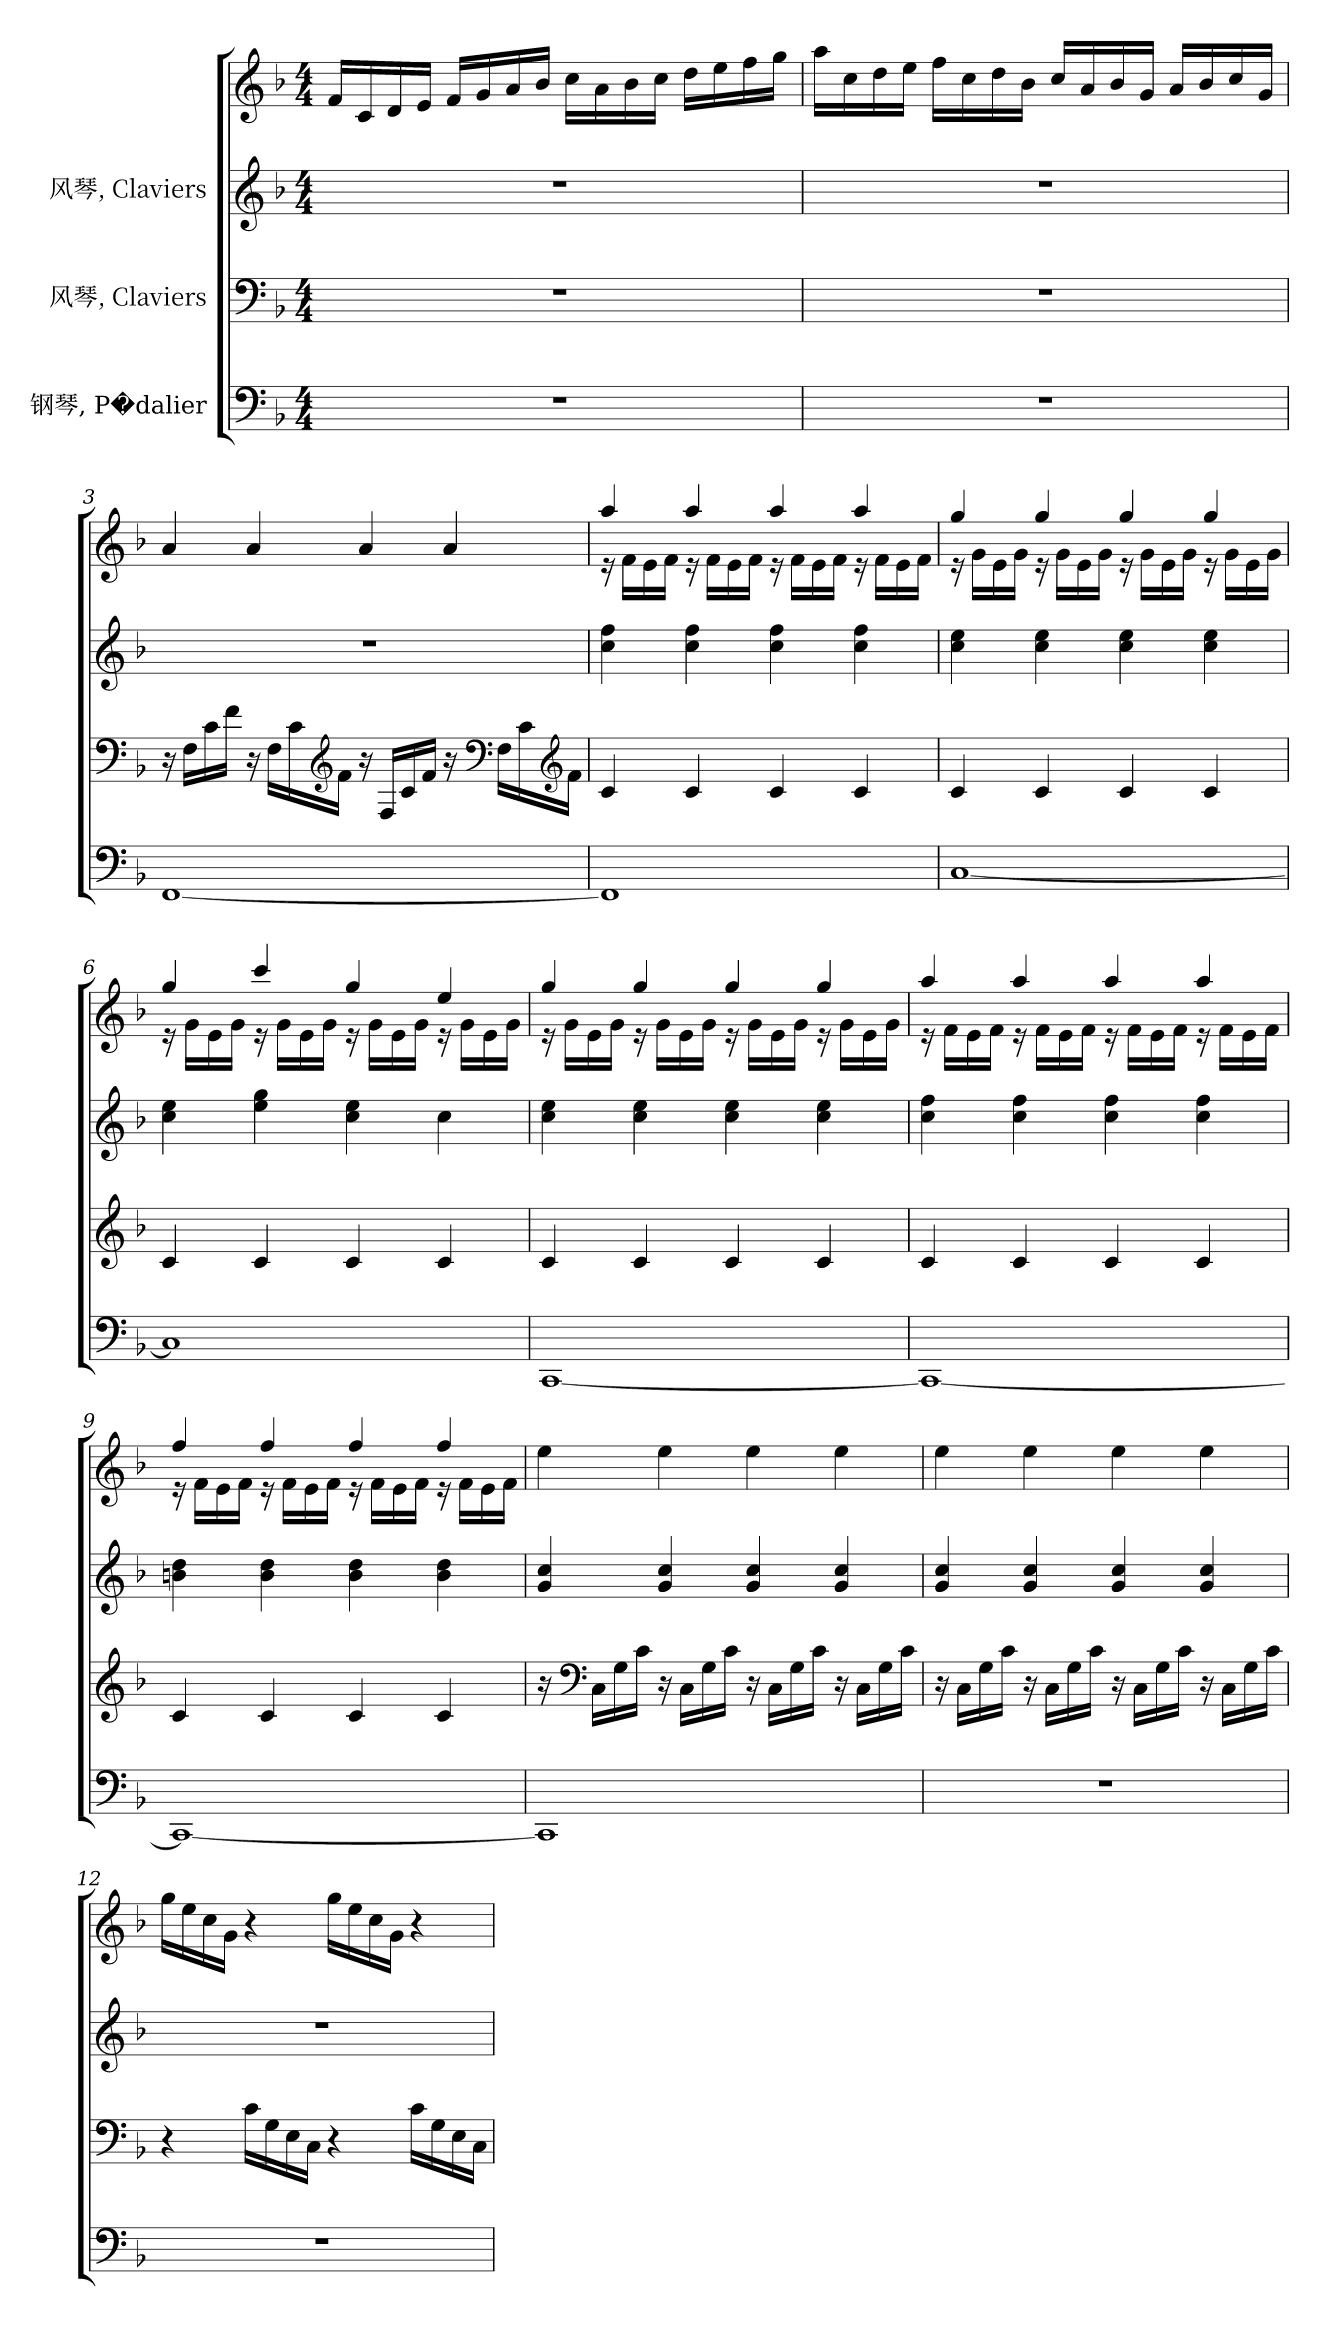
**kern	**kern	**kern	**kern
*part3	*part2	*part1	*part1
*staff4	*staff3	*staff2	*staff1
*I"钢琴, P�dalier	*I"风琴, Claviers	*I"风琴, Claviers	*
*clefF4	*clefF4	*clefG2	*clefG2
*k[b-]	*k[b-]	*k[b-]	*k[b-]
*M4/4	*M4/4	*M4/4	*M4/4
*MM76	*MM76	*MM76	*MM76
=1	=1	=1	=1
1r	1r	1r	16f/LL
.	.	.	16c/
.	.	.	16d/
.	.	.	16e/JJ
.	.	.	16f/LL
.	.	.	16g/
.	.	.	16a/
.	.	.	16b-/JJ
.	.	.	16cc\LL
.	.	.	16a\
.	.	.	16b-\
.	.	.	16cc\JJ
.	.	.	16dd\LL
.	.	.	16ee\
.	.	.	16ff\
.	.	.	16gg\JJ
=2	=2	=2	=2
1r	1r	1r	16aa\LL
.	.	.	16cc\
.	.	.	16dd\
.	.	.	16ee\JJ
.	.	.	16ff\LL
.	.	.	16cc\
.	.	.	16dd\
.	.	.	16b-\JJ
.	.	.	16cc/LL
.	.	.	16a/
.	.	.	16b-/
.	.	.	16g/JJ
.	.	.	16a/LL
.	.	.	16b-/
.	.	.	16cc/
.	.	.	16g/JJ
!!LO:LB:g=z
=3	=3	=3	=3
[1FF	16r	1r	4a/
.	16F\LL	.	.
.	16c\	.	.
.	16f\JJ	.	.
.	16r	.	4a/
.	16F\LL	.	.
.	16c\	.	.
*	*clefG2	*	*
.	16f\JJ	.	.
.	16r	.	4a/
.	16F/LL	.	.
.	16c/	.	.
.	16f/JJ	.	.
.	16r	.	4a/
*	*clefF4	*	*
.	16F\LL	.	.
.	16c\	.	.
*	*clefG2	*	*
.	16f\JJ	.	.
=4	=4	=4	=4
*	*	*	*^
1FF]	4c/	4cc\ 4ff\	4aa/	16r
.	.	.	.	16f\LL
.	.	.	.	16e\
.	.	.	.	16f\JJ
.	4c/	4cc\ 4ff\	4aa/	16r
.	.	.	.	16f\LL
.	.	.	.	16e\
.	.	.	.	16f\JJ
.	4c/	4cc\ 4ff\	4aa/	16r
.	.	.	.	16f\LL
.	.	.	.	16e\
.	.	.	.	16f\JJ
.	4c/	4cc\ 4ff\	4aa/	16r
.	.	.	.	16f\LL
.	.	.	.	16e\
.	.	.	.	16f\JJ
!!LO:LB:g=z	!!
=5	=5	=5	=5	=5
[1C	4c/	4cc\ 4ee\	4gg/	16r
.	.	.	.	16g\LL
.	.	.	.	16e\
.	.	.	.	16g\JJ
.	4c/	4cc\ 4ee\	4gg/	16r
.	.	.	.	16g\LL
.	.	.	.	16e\
.	.	.	.	16g\JJ
.	4c/	4cc\ 4ee\	4gg/	16r
.	.	.	.	16g\LL
.	.	.	.	16e\
.	.	.	.	16g\JJ
.	4c/	4cc\ 4ee\	4gg/	16r
.	.	.	.	16g\LL
.	.	.	.	16e\
.	.	.	.	16g\JJ
=6	=6	=6	=6	=6
1C]	4c/	4cc\ 4ee\	4gg/	16r
.	.	.	.	16g\LL
.	.	.	.	16e\
.	.	.	.	16g\JJ
.	4c/	4ee\ 4gg\	4ccc/	16r
.	.	.	.	16g\LL
.	.	.	.	16e\
.	.	.	.	16g\JJ
.	4c/	4cc\ 4ee\	4gg/	16r
.	.	.	.	16g\LL
.	.	.	.	16e\
.	.	.	.	16g\JJ
.	4c/	4cc\	4ee/	16r
.	.	.	.	16g\LL
.	.	.	.	16e\
.	.	.	.	16g\JJ
!!LO:PB:g=z	!!
=7	=7	=7	=7	=7
[1CC	4c/	4cc\ 4ee\	4gg/	16r
.	.	.	.	16g\LL
.	.	.	.	16e\
.	.	.	.	16g\JJ
.	4c/	4cc\ 4ee\	4gg/	16r
.	.	.	.	16g\LL
.	.	.	.	16e\
.	.	.	.	16g\JJ
.	4c/	4cc\ 4ee\	4gg/	16r
.	.	.	.	16g\LL
.	.	.	.	16e\
.	.	.	.	16g\JJ
.	4c/	4cc\ 4ee\	4gg/	16r
.	.	.	.	16g\LL
.	.	.	.	16e\
.	.	.	.	16g\JJ
=8	=8	=8	=8	=8
1CC_	4c/	4cc\ 4ff\	4aa/	16r
.	.	.	.	16f\LL
.	.	.	.	16e\
.	.	.	.	16f\JJ
.	4c/	4cc\ 4ff\	4aa/	16r
.	.	.	.	16f\LL
.	.	.	.	16e\
.	.	.	.	16f\JJ
.	4c/	4cc\ 4ff\	4aa/	16r
.	.	.	.	16f\LL
.	.	.	.	16e\
.	.	.	.	16f\JJ
.	4c/	4cc\ 4ff\	4aa/	16r
.	.	.	.	16f\LL
.	.	.	.	16e\
.	.	.	.	16f\JJ
!!LO:LB:g=z	!!
=9	=9	=9	=9	=9
1CC_	4c/	4bn\ 4dd\	4ff/	16r
.	.	.	.	16f\LL
.	.	.	.	16e\
.	.	.	.	16f\JJ
.	4c/	4b\ 4dd\	4ff/	16r
.	.	.	.	16f\LL
.	.	.	.	16e\
.	.	.	.	16f\JJ
.	4c/	4b\ 4dd\	4ff/	16r
.	.	.	.	16f\LL
.	.	.	.	16e\
.	.	.	.	16f\JJ
.	4c/	4b\ 4dd\	4ff/	16r
.	.	.	.	16f\LL
.	.	.	.	16e\
.	.	.	.	16f\JJ
*	*	*	*v	*v
=10	=10	=10	=10
1CC]	16r	4g/ 4cc/	4ee\
*	*clefF4	*	*
.	16C\LL	.	.
.	16G\	.	.
.	16c\JJ	.	.
.	16r	4g/ 4cc/	4ee\
.	16C\LL	.	.
.	16G\	.	.
.	16c\JJ	.	.
.	16r	4g/ 4cc/	4ee\
.	16C\LL	.	.
.	16G\	.	.
.	16c\JJ	.	.
.	16r	4g/ 4cc/	4ee\
.	16C\LL	.	.
.	16G\	.	.
.	16c\JJ	.	.
!!LO:LB:g=z
=11	=11	=11	=11
1r	16r	4g/ 4cc/	4ee\
.	16C\LL	.	.
.	16G\	.	.
.	16c\JJ	.	.
.	16r	4g/ 4cc/	4ee\
.	16C\LL	.	.
.	16G\	.	.
.	16c\JJ	.	.
.	16r	4g/ 4cc/	4ee\
.	16C\LL	.	.
.	16G\	.	.
.	16c\JJ	.	.
.	16r	4g/ 4cc/	4ee\
.	16C\LL	.	.
.	16G\	.	.
.	16c\JJ	.	.
=12	=12	=12	=12
1r	4r	1r	16gg\LL
.	.	.	16ee\
.	.	.	16cc\
.	.	.	16g\JJ
.	16c\LL	.	4r
.	16G\	.	.
.	16E\	.	.
.	16C\JJ	.	.
.	4r	.	16gg\LL
.	.	.	16ee\
.	.	.	16cc\
.	.	.	16g\JJ
.	16c\LL	.	4r
.	16G\	.	.
.	16E\	.	.
.	16C\JJ	.	.
=	=	=	=
*-	*-	*-	*-
